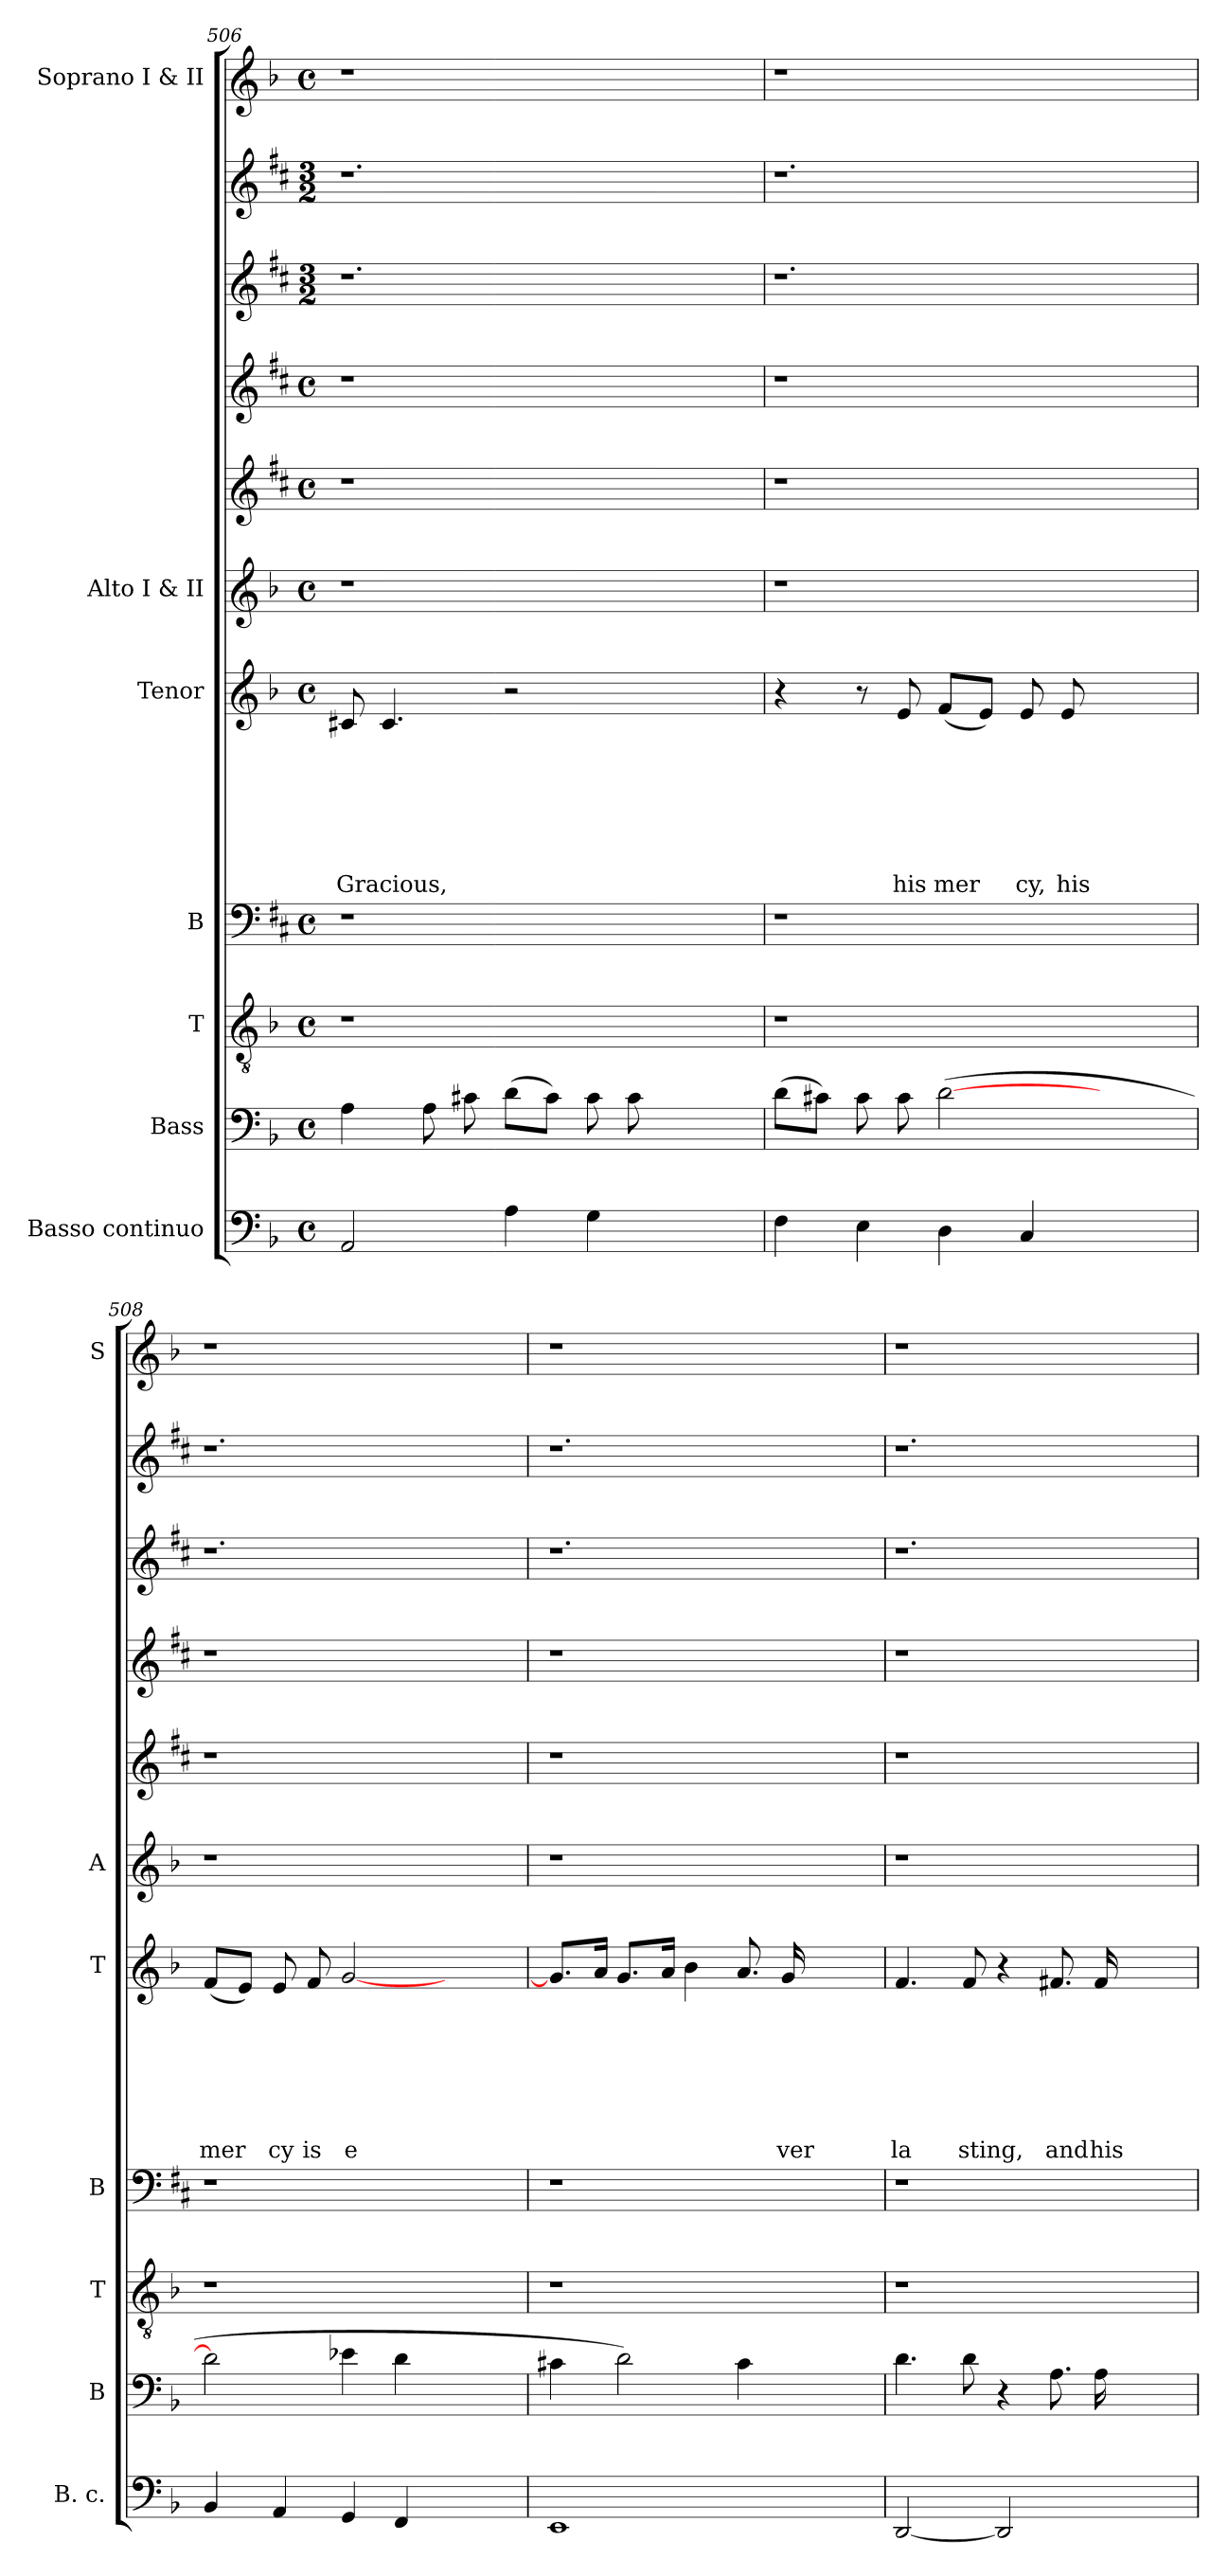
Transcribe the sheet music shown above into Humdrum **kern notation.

**kern	**kern	**kern	**kern	**kern	**text	**text	**text	**text	**text	**text	**text	**kern	**kern	**kern	**kern	**kern	**kern
*part11	*part10	*part9	*part8	*part7	*part7	*part7	*part7	*part7	*part7	*part7	*part7	*part6	*part5	*part4	*part3	*part2	*part1
*staff11	*staff10	*staff9	*staff8	*staff7	*staff7	*staff7	*staff7	*staff7	*staff7	*staff7	*staff7	*staff6	*staff5	*staff4	*staff3	*staff2	*staff1
*I"Basso continuo	*I"Bass	*I"T	*I"B	*I"Tenor	*	*	*	*	*	*	*	*I"Alto I & II	*	*	*	*	*I"Soprano I & II
*I'B. c.	*I'B	*I'T	*I'B	*I'T	*	*	*	*	*	*	*	*I'A	*	*	*	*	*I'S
*clefF4	*clefF4	*clefGv2	*clefF4	*clefG2	*	*	*	*	*	*	*	*clefG2	*clefG2	*clefG2	*clefG2	*clefG2	*clefG2
*ITrd7c12	*	*	*	*	*	*	*	*	*	*	*	*	*	*	*	*	*
*k[b-]	*k[b-]	*k[b-]	*k[f#c#]	*k[b-]	*	*	*	*	*	*	*	*k[b-]	*k[f#c#]	*k[f#c#]	*k[f#c#]	*k[f#c#]	*k[b-]
*F:	*F:	*F:	*D:	*F:	*	*	*	*	*	*	*	*F:	*D:	*D:	*D:	*D:	*F:
*M4/4	*M4/4	*M4/4	*M4/4	*M4/4	*	*	*	*	*	*	*	*M4/4	*M4/4	*M4/4	*M3/2	*M3/2	*M4/4
*met(c)	*met(c)	*met(c)	*met(c)	*met(c)	*	*	*	*	*	*	*	*met(c)	*met(c)	*met(c)	*	*	*met(c)
=506	=506	=506	=506	=506	=506	=506	=506	=506	=506	=506	=506	=506	=506	=506	=506	=506	=506
!	!	!	!	!	!	!	!	!	!	!	!LO:LY:b	!	!	!	!	!	!
2AAA/	4A\	1r	1r	8c#X/	.	.	.	.	.	.	Gracious,	1r	1r	1r	1.r	1.r	1r
.	.	.	.	4.c#/	.	.	.	.	.	.	.	.	.	.	.	.	.
.	8A\	.	.	.	.	.	.	.	.	.	.	.	.	.	.	.	.
.	8c#X\	.	.	.	.	.	.	.	.	.	.	.	.	.	.	.	.
4AA\	(>8d\L	.	.	2r	.	.	.	.	.	.	.	.	.	.	.	.	.
.	8c#\J)	.	.	.	.	.	.	.	.	.	.	.	.	.	.	.	.
4GG\	8c#\	.	.	.	.	.	.	.	.	.	.	.	.	.	.	.	.
.	8c#\	.	.	.	.	.	.	.	.	.	.	.	.	.	.	.	.
2ryy	2ryy	2ryy	2ryy	2ryy	.	.	.	.	.	.	.	2ryy	2ryy	2ryy	.	.	2ryy
=507	=507	=507	=507	=507	=507	=507	=507	=507	=507	=507	=507	=507	=507	=507	=507	=507	=507
4FF\	(>8d\L	1r	1r	4r	.	.	.	.	.	.	.	1r	1r	1r	1.r	1.r	1r
.	8c#X\J)	.	.	.	.	.	.	.	.	.	.	.	.	.	.	.	.
4EE\	8c#\	.	.	8r	.	.	.	.	.	.	.	.	.	.	.	.	.
!	!	!	!	!	!	!	!	!	!	!	!LO:LY:b	!	!	!	!	!	!
.	8c#\	.	.	8e/	.	.	.	.	.	.	his	.	.	.	.	.	.
!	!	!	!	!	!	!	!	!	!	!	!LO:LY:b	!	!	!	!	!	!
4DD\	(>[>2d\	.	.	(<8f/L	.	.	.	.	.	.	mer	.	.	.	.	.	.
.	.	.	.	8e/J)	.	.	.	.	.	.	.	.	.	.	.	.	.
!	!	!	!	!	!	!	!	!	!	!	!LO:LY:b	!	!	!	!	!	!
4CC/	.	.	.	8e/	.	.	.	.	.	.	cy,	.	.	.	.	.	.
!	!	!	!	!	!	!	!	!	!	!	!LO:LY:b	!	!	!	!	!	!
.	.	.	.	8e/	.	.	.	.	.	.	his	.	.	.	.	.	.
2ryy	2ryy	2ryy	2ryy	2ryy	.	.	.	.	.	.	.	2ryy	2ryy	2ryy	.	.	2ryy
=508	=508	=508	=508	=508	=508	=508	=508	=508	=508	=508	=508	=508	=508	=508	=508	=508	=508
!	!	!	!	!	!	!	!	!	!	!	!LO:LY:b	!	!	!	!	!	!
4BBB-/	2d\]	1r	1r	(<8f/L	.	.	.	.	.	.	mer	1r	1r	1r	1.r	1.r	1r
.	.	.	.	8e/J)	.	.	.	.	.	.	.	.	.	.	.	.	.
!	!	!	!	!	!	!	!	!	!	!	!LO:LY:b	!	!	!	!	!	!
4AAA/	.	.	.	8e/	.	.	.	.	.	.	cy	.	.	.	.	.	.
!	!	!	!	!	!	!	!	!	!	!	!LO:LY:b	!	!	!	!	!	!
.	.	.	.	8f/	.	.	.	.	.	.	is	.	.	.	.	.	.
!	!	!	!	!	!	!	!	!	!	!	!LO:LY:b	!	!	!	!	!	!
4GGG/	4e-X\	.	.	[<2g/	.	.	.	.	.	.	e	.	.	.	.	.	.
4FFF/	4d\	.	.	.	.	.	.	.	.	.	.	.	.	.	.	.	.
2ryy	2ryy	2ryy	2ryy	2ryy	.	.	.	.	.	.	.	2ryy	2ryy	2ryy	.	.	2ryy
!!LO:LB:g=z
=509	=509	=509	=509	=509	=509	=509	=509	=509	=509	=509	=509	=509	=509	=509	=509	=509	=509
1EEE	4c#X\	1r	1r	8.g/L]	.	.	.	.	.	.	.	1r	1r	1r	1.r	1.r	1r
.	.	.	.	16a/Jk	.	.	.	.	.	.	.	.	.	.	.	.	.
.	2d\)	.	.	8.g/L	.	.	.	.	.	.	.	.	.	.	.	.	.
.	.	.	.	16a/Jk	.	.	.	.	.	.	.	.	.	.	.	.	.
.	.	.	.	4b-\	.	.	.	.	.	.	.	.	.	.	.	.	.
.	4c#\	.	.	8.a/	.	.	.	.	.	.	.	.	.	.	.	.	.
!	!	!	!	!	!	!	!	!	!	!	!LO:LY:b	!	!	!	!	!	!
.	.	.	.	16g/	.	.	.	.	.	.	ver	.	.	.	.	.	.
2ryy	2ryy	2ryy	2ryy	2ryy	.	.	.	.	.	.	.	2ryy	2ryy	2ryy	.	.	2ryy
=510	=510	=510	=510	=510	=510	=510	=510	=510	=510	=510	=510	=510	=510	=510	=510	=510	=510
!	!	!	!	!	!	!	!	!	!	!	!LO:LY:b	!	!	!	!	!	!
[<2DDD/	4.d\	1r	1r	4.f/	.	.	.	.	.	.	la	1r	1r	1r	1.r	1.r	1r
!	!	!	!	!	!	!	!	!	!	!	!LO:LY:b	!	!	!	!	!	!
.	8d\	.	.	8f/	.	.	.	.	.	.	sting,	.	.	.	.	.	.
2DDD/]	4r	.	.	4r	.	.	.	.	.	.	.	.	.	.	.	.	.
!	!	!	!	!	!	!	!	!	!	!	!LO:LY:b	!	!	!	!	!	!
.	8.A\	.	.	8.f#X/	.	.	.	.	.	.	and	.	.	.	.	.	.
!	!	!	!	!	!	!	!	!	!	!	!LO:LY:b	!	!	!	!	!	!
.	16A\	.	.	16f#/	.	.	.	.	.	.	his	.	.	.	.	.	.
2ryy	2ryy	2ryy	2ryy	2ryy	.	.	.	.	.	.	.	2ryy	2ryy	2ryy	.	.	2ryy
=	=	=	=	=	=	=	=	=	=	=	=	=	=	=	=	=	=
*-	*-	*-	*-	*-	*-	*-	*-	*-	*-	*-	*-	*-	*-	*-	*-	*-	*-
